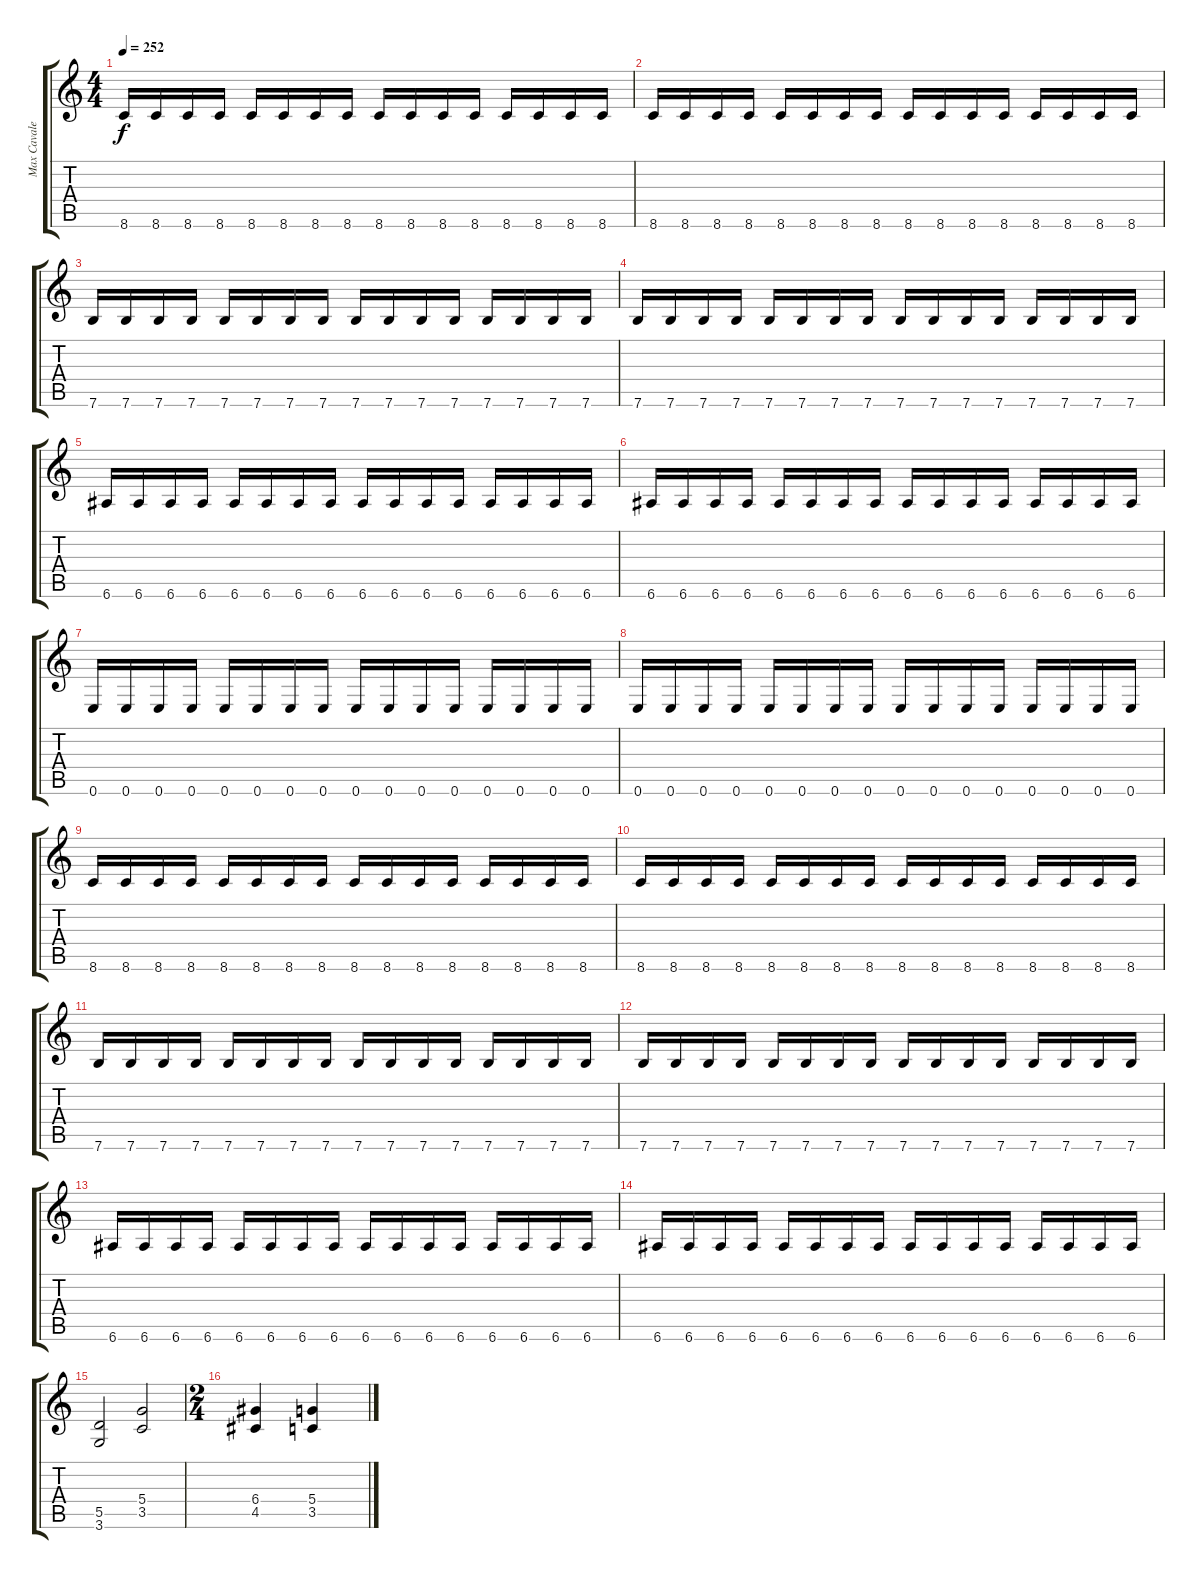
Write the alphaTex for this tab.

\track ("Max Cavalera" "Max Cavale") {instrument overdrivenguitar}
\staff {score tabs}
\tuning (E4 B3 G3 D3 A2 E2) {hide}
\ts (4 4)
\tempo 252
\clef g2
\ks c
8.6.16{dy f} 8.6.16 8.6.16 8.6.16 8.6.16 8.6.16 8.6.16 8.6.16 8.6.16 8.6.16 8.6.16 8.6.16 8.6.16 8.6.16 8.6.16 8.6.16 |
8.6.16 8.6.16 8.6.16 8.6.16 8.6.16 8.6.16 8.6.16 8.6.16 8.6.16 8.6.16 8.6.16 8.6.16 8.6.16 8.6.16 8.6.16 8.6.16 |
7.6.16 7.6.16 7.6.16 7.6.16 7.6.16 7.6.16 7.6.16 7.6.16 7.6.16 7.6.16 7.6.16 7.6.16 7.6.16 7.6.16 7.6.16 7.6.16 |
7.6.16 7.6.16 7.6.16 7.6.16 7.6.16 7.6.16 7.6.16 7.6.16 7.6.16 7.6.16 7.6.16 7.6.16 7.6.16 7.6.16 7.6.16 7.6.16 |
6.6.16 6.6.16 6.6.16 6.6.16 6.6.16 6.6.16 6.6.16 6.6.16 6.6.16 6.6.16 6.6.16 6.6.16 6.6.16 6.6.16 6.6.16 6.6.16 |
6.6.16 6.6.16 6.6.16 6.6.16 6.6.16 6.6.16 6.6.16 6.6.16 6.6.16 6.6.16 6.6.16 6.6.16 6.6.16 6.6.16 6.6.16 6.6.16 |
0.6.16 0.6.16 0.6.16 0.6.16 0.6.16 0.6.16 0.6.16 0.6.16 0.6.16 0.6.16 0.6.16 0.6.16 0.6.16 0.6.16 0.6.16 0.6.16 |
0.6.16 0.6.16 0.6.16 0.6.16 0.6.16 0.6.16 0.6.16 0.6.16 0.6.16 0.6.16 0.6.16 0.6.16 0.6.16 0.6.16 0.6.16 0.6.16 |
8.6.16 8.6.16 8.6.16 8.6.16 8.6.16 8.6.16 8.6.16 8.6.16 8.6.16 8.6.16 8.6.16 8.6.16 8.6.16 8.6.16 8.6.16 8.6.16 |
8.6.16 8.6.16 8.6.16 8.6.16 8.6.16 8.6.16 8.6.16 8.6.16 8.6.16 8.6.16 8.6.16 8.6.16 8.6.16 8.6.16 8.6.16 8.6.16 |
7.6.16 7.6.16 7.6.16 7.6.16 7.6.16 7.6.16 7.6.16 7.6.16 7.6.16 7.6.16 7.6.16 7.6.16 7.6.16 7.6.16 7.6.16 7.6.16 |
7.6.16 7.6.16 7.6.16 7.6.16 7.6.16 7.6.16 7.6.16 7.6.16 7.6.16 7.6.16 7.6.16 7.6.16 7.6.16 7.6.16 7.6.16 7.6.16 |
6.6.16 6.6.16 6.6.16 6.6.16 6.6.16 6.6.16 6.6.16 6.6.16 6.6.16 6.6.16 6.6.16 6.6.16 6.6.16 6.6.16 6.6.16 6.6.16 |
6.6.16 6.6.16 6.6.16 6.6.16 6.6.16 6.6.16 6.6.16 6.6.16 6.6.16 6.6.16 6.6.16 6.6.16 6.6.16 6.6.16 6.6.16 6.6.16 |
(5.5 3.6).2 (5.4 3.5).2 |
\ts (2 4)
(6.4 4.5).4 (5.4 3.5).4
